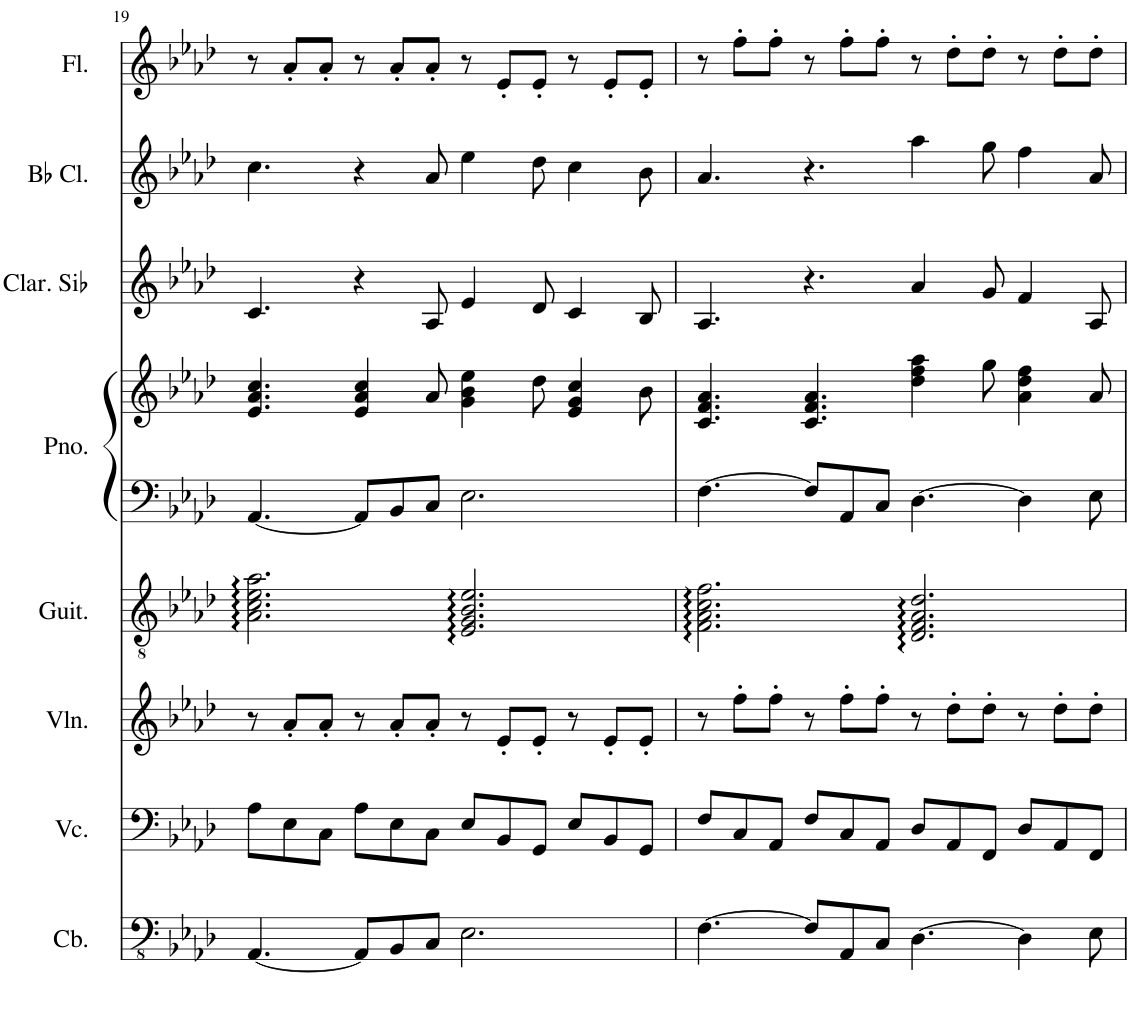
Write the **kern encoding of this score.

**kern	**kern	**kern	**kern	**kern	**kern	**kern	**kern	**kern
*part8	*part7	*part6	*part5	*part4	*part4	*part3	*part2	*part1
*staff9	*staff8	*staff7	*staff6	*staff5	*staff4	*staff3	*staff2	*staff1
*I"Contrabass	*I"Violoncello	*I"Violin	*I"Acoustic Guitar	*I"Piano	*	*I"Clarinette en Sib	*I"Bb Clarinet	*I"Flute
*I'Cb.	*I'Vc.	*I'Vln.	*I'Guit.	*I'Pno.	*	*I'Clar. Sib	*I'Bb Cl.	*I'Fl.
!!LO:PB:g=z
*clefFv4	*clefF4	*clefG2	*clefGv2	*clefF4	*clefG2	*clefG2	*clefG2	*clefG2
*ITrd7c12	*	*	*	*	*	*ITrd1c2	*ITrd1c2	*
*k[b-e-a-d-]	*k[b-e-a-d-]	*k[b-e-a-d-]	*k[b-e-a-d-]	*k[b-e-a-d-]	*k[b-e-a-d-]	*k[b-e-a-d-]	*k[b-e-a-d-]	*k[b-e-a-d-]
*M12/8	*M12/8	*M12/8	*M12/8	*M12/8	*M12/8	*M12/8	*M12/8	*M12/8
=19	=19	=19	=19	=19	=19	=19	=19	=19
[4.AAA-/	8A-\L	8r	2.A-\ 2.c\ 2.e-\ 2.a-\	[4.AA-/	4.e-/ 4.a-/ 4.cc/	4.c/	4.cc\	8r
.	8E-\	8a-'/L	.	.	.	.	.	8a-'/L
.	8C\J	8a-'/J	.	.	.	.	.	8a-'/J
8AAA-/L]	8A-\L	8r	.	8AA-/L]	4e-/ 4a-/ 4cc/	4r	4r	8r
8BBB-/	8E-\	8a-'/L	.	8BB-/	.	.	.	8a-'/L
8CC/J	8C\J	8a-'/J	.	8C/J	8a-/	8A-/	8a-/	8a-'/J
2.EE-\	8E-/L	8r	2.E-/ 2.G/ 2.B-/ 2.e-/	2.E-\	4g\ 4b-\ 4ee-\	4e-/	4ee-\	8r
.	8BB-/	8e-'/L	.	.	.	.	.	8e-'/L
.	8GG/J	8e-'/J	.	.	8dd-\	8d-/	8dd-\	8e-'/J
.	8E-/L	8r	.	.	4e-/ 4g/ 4cc/	4c/	4cc\	8r
.	8BB-/	8e-'/L	.	.	.	.	.	8e-'/L
.	8GG/J	8e-'/J	.	.	8b-\	8B-/	8b-\	8e-'/J
=20	=20	=20	=20	=20	=20	=20	=20	=20
[4.FF\	8F/L	8r	2.F\ 2.A-\ 2.c\ 2.f\	[4.F\	4.c/ 4.f/ 4.a-/	4.A-/	4.a-/	8r
.	8C/	8ff'\L	.	.	.	.	.	8ff'\L
.	8AA-/J	8ff'\J	.	.	.	.	.	8ff'\J
8FF/L]	8F/L	8r	.	8F/L]	4.c/ 4.f/ 4.a-/	4.r	4.r	8r
8AAA-/	8C/	8ff'\L	.	8AA-/	.	.	.	8ff'\L
8CC/J	8AA-/J	8ff'\J	.	8C/J	.	.	.	8ff'\J
[4.DD-\	8D-/L	8r	2.D-/ 2.F/ 2.A-/ 2.d-/	[4.D-\	4dd-\ 4ff\ 4aa-\	4a-/	4aa-\	8r
.	8AA-/	8dd-'\L	.	.	.	.	.	8dd-'\L
.	8FF/J	8dd-'\J	.	.	8gg\	8g/	8gg\	8dd-'\J
4DD-\]	8D-/L	8r	.	4D-\]	4a-\ 4dd-\ 4ff\	4f/	4ff\	8r
.	8AA-/	8dd-'\L	.	.	.	.	.	8dd-'\L
8EE-\	8FF/J	8dd-'\J	.	8E-\	8a-/	8A-/	8a-/	8dd-'\J
=	=	=	=	=	=	=	=	=
*-	*-	*-	*-	*-	*-	*-	*-	*-
